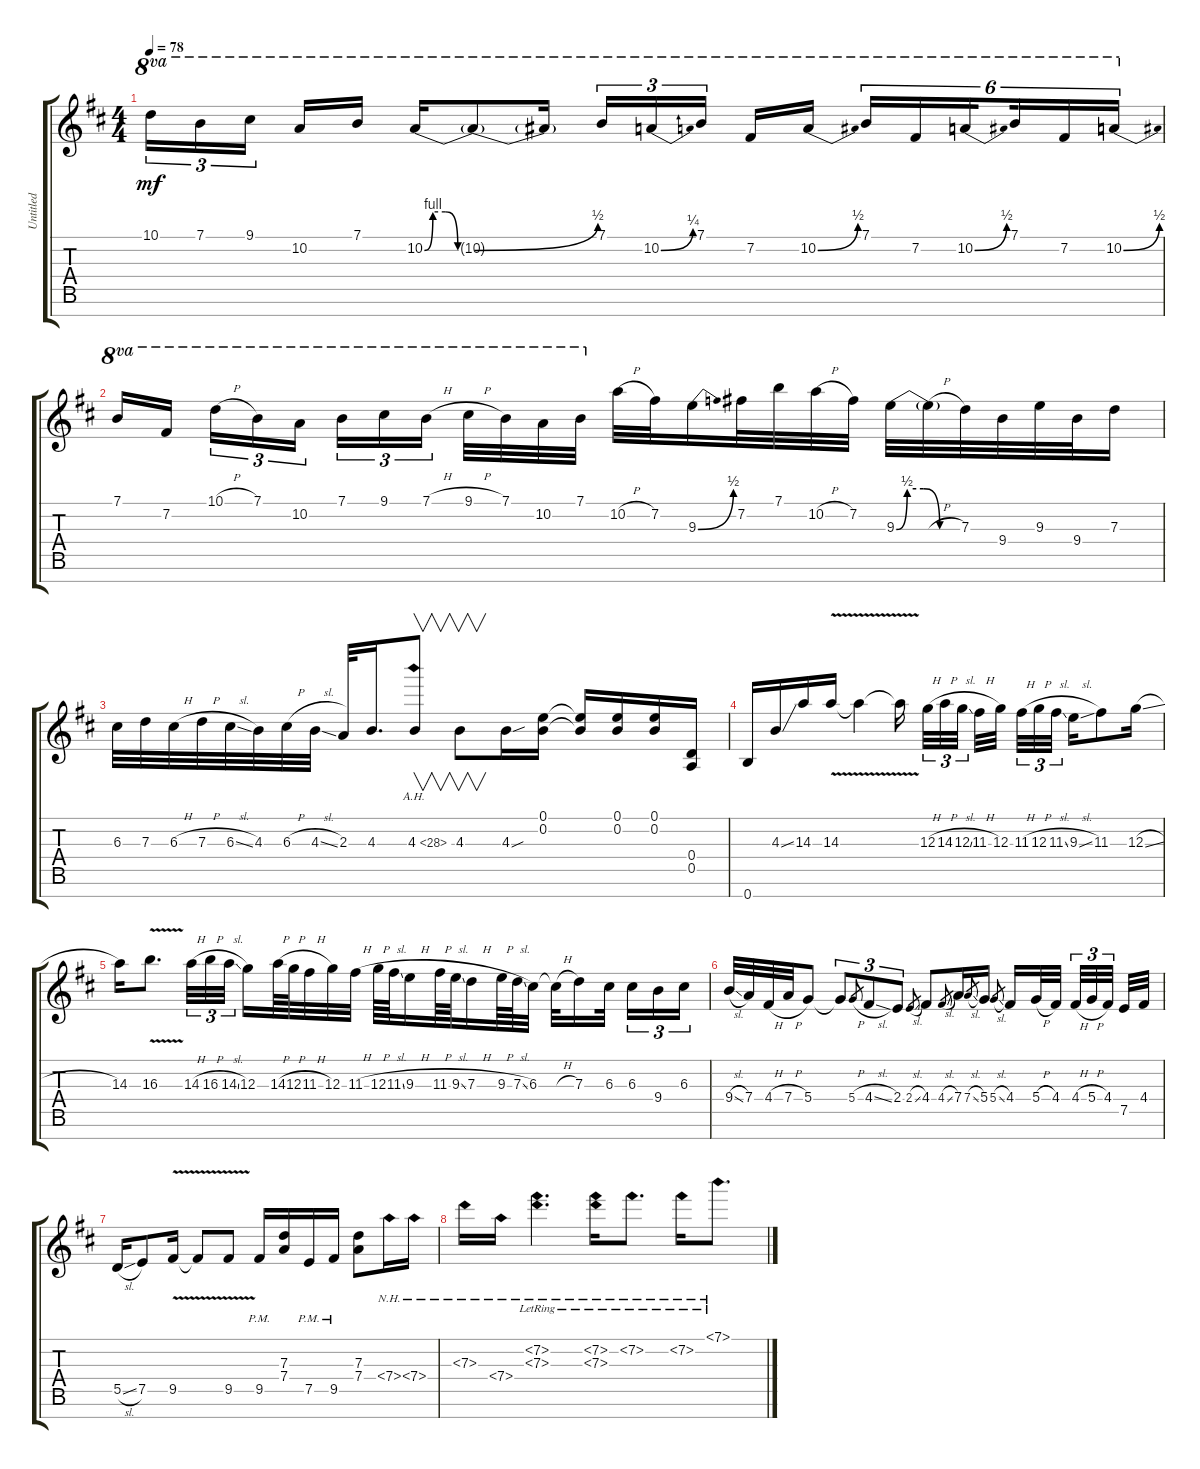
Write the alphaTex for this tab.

\track ("Untitled" "Untitled") {instrument distortionguitar}
\staff {score tabs}
\tuning (E4 B3 G3 D3 A2 E2 B1) {hide}
\ts (4 4)
\tempo 78
\clef g2
\ks d
10.1.16{tu (3 2) ot 8va dy mf} 7.1.16{tu (3 2) ot 8va} 9.1.16{tu (3 2) ot 8va beam splitsecondary} 10.2.16{ot 8va} 7.1.16{ot 8va} 10.2{be (custom 0 0 10 4 25 4 40 0 60 0)}.16{ot 8va} 10.2{be (bend 0 0 60 2) t}.8{ot 8va} 10.2{t}.16{ot 8va} 7.1.16{tu (3 2) ot 8va} 10.2{be (bend 0 0 60 1)}.16{tu (3 2) ot 8va} 7.1.16{tu (3 2) ot 8va beam splitsecondary} 7.2.16{ot 8va} 10.2{be (bend 0 0 60 2)}.16{ot 8va} 7.1.16{tu (6 4) ot 8va} 7.2.16{tu (6 4) ot 8va} 10.2{be (bend 0 0 60 2)}.16{tu (6 4) ot 8va beam splitsecondary} 7.1.16{tu (6 4) ot 8va} 7.2.16{tu (6 4) ot 8va} 10.2{be (bend 0 0 60 2)}.16{tu (6 4) ot 8va} |
7.1.16{ot 8va} 7.2.16{ot 8va beam splitsecondary} 10.1{h}.16{tu (3 2) ot 8va} 7.1.16{tu (3 2) ot 8va} 10.2.16{tu (3 2) ot 8va} 7.1.16{tu (3 2) ot 8va} 9.1.16{tu (3 2) ot 8va} 7.1{h}.16{tu (3 2) ot 8va beam splitsecondary} 9.1{h}.32{ot 8va} 7.1.32{ot 8va} 10.2.32{ot 8va} 7.1.32{ot 8va} 10.2{h}.32 7.2.32 9.3{be (bend 0 0 60 2)}.16 7.2.32 7.1.32 10.2{h}.32 7.2.32 9.3{be (custom 0 0 10 2 25 2 40 0 60 0)}.32 9.3{h t}.32 7.3.32 9.4.32 9.3.32 9.4.32 7.3.16 |
6.3.32 7.3.32 6.3{h}.32 7.3{h}.32 6.3{sl}.32 4.3.32 6.3{h}.32 4.3{sl}.32 2.3.32 4.3.16{d} 4.3{ah 24}.8{v} 4.3.8{v} 4.3{sou}.16 (0.1 0.2).16 (0.1{t} 0.2{t}).16 (0.1 0.2).16 (0.1 0.2).16 (0.4 0.5).16 |
0.7.16{ot 8vb} 4.3{ss}.16 14.3.16 14.3{v}.16 14.3{v t}.4 14.3{v t}.16{beam splitsecondary} 12.3{h}.32{tu (3 2)} 14.3{h}.32{tu (3 2)} 12.3{sl}.32{tu (3 2) beam splitsecondary} 11.3{h}.32 12.3.32{beam splitsecondary} 11.3{h}.32{tu (3 2)} 12.3{h}.32{tu (3 2)} 11.3{sl}.32{tu (3 2)} 9.3{sl}.16 11.3.8 12.3{sl}.16 |
14.3.16 16.3{v}.8{d} 14.3{h}.32{tu (3 2)} 16.3{h}.32{tu (3 2)} 14.3{sl}.32{tu (3 2) beam splitsecondary} 12.3.16 14.3{h}.64 12.3{h}.64 11.3{h}.32 12.3.32 11.3{h}.32 12.3{h}.64 11.3{sl}.64 9.3{h}.16 11.3{h}.64 9.3{sl}.64 7.3{h}.16 9.3{h}.64 7.3{sl}.64 6.3.32 6.3{h t}.32 7.3.16 6.3.32{beam splitsecondary} 6.3.16{tu (3 2)} 9.4.16{tu (3 2)} 6.3.16{tu (3 2)} |
9.4{sl}.32 7.4.32 4.4{h}.32 7.4{h}.32 5.4.8 5.4{t}.8{tu (3 2)} 5.4{h}.8{gr} 4.4{sl}.8{tu (3 2)} 2.4.8{tu (3 2)} 2.4{sl}.8{gr} 4.4.8 4.4{sl}.8{gr} 7.4.16 7.4{sl}.8{gr} 5.4.16 5.4{sl}.8{gr} 4.4.16 5.4{h}.32 4.4.32{beam splitsecondary} 4.4{h}.32{tu (3 2)} 5.4{h}.32{tu (3 2)} 4.4.32{tu (3 2) beam splitsecondary} 7.5.32 4.4.32 |
5.5{sl}.16 7.5.8 9.5{v}.16 9.5{v t}.8 9.5{v}.8 9.5{pm}.16 (7.3 7.4).16 7.5{pm}.16 9.5{pm}.16 (7.3 7.4).8 7.4{nh}.16 7.4{nh}.16 |
7.3{nh}.16 7.4{nh}.16 (7.2{nh lr} 7.3{nh lr}).4{d} (7.2{nh lr} 7.3{nh lr}).16 7.2{nh lr}.8{d} 7.2{nh lr}.16 7.1{nh lr}.8{d}
